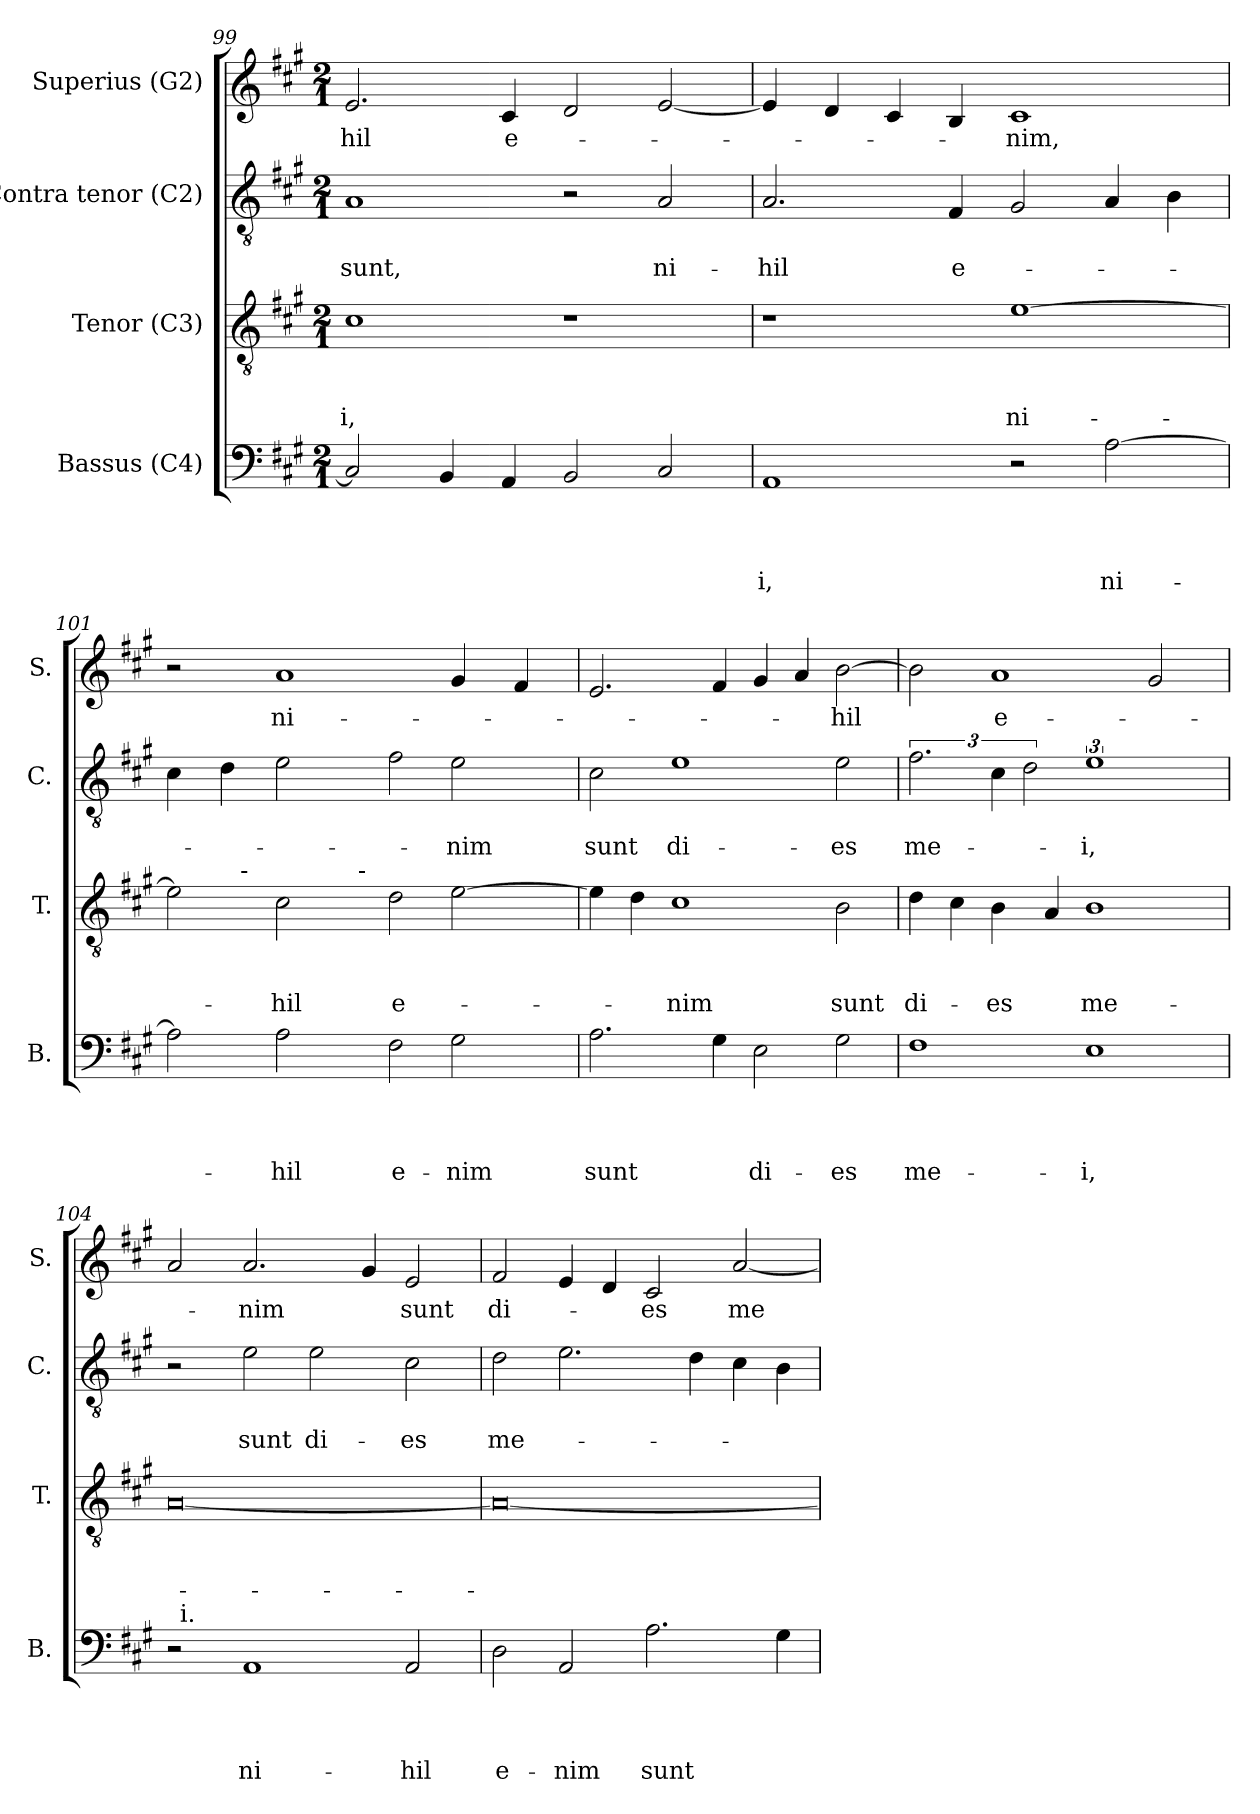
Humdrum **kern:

**kern	**text	**text	**text	**text	**kern	**text	**text	**text	**kern	**text	**text	**kern	**text
*part4	*part4	*part4	*part4	*part4	*part3	*part3	*part3	*part3	*part2	*part2	*part2	*part1	*part1
*staff4	*staff4	*staff4	*staff4	*staff4	*staff3	*staff3	*staff3	*staff3	*staff2	*staff2	*staff2	*staff1	*staff1
*I"Bassus (C4)	*	*	*	*	*I"Tenor (C3)	*	*	*	*I"Contra tenor (C2)	*	*	*I"Superius (G2)	*
*I'B.	*	*	*	*	*I'T.	*	*	*	*I'C.	*	*	*I'S.	*
*clefF4	*	*	*	*	*clefGv2	*	*	*	*clefGv2	*	*	*clefG2	*
*k[f#c#g#]	*	*	*	*	*k[f#c#g#]	*	*	*	*k[f#c#g#]	*	*	*k[f#c#g#]	*
*A:	*	*	*	*	*A:	*	*	*	*A:	*	*	*A:	*
*M2/1	*	*	*	*	*M2/1	*	*	*	*M2/1	*	*	*M2/1	*
=99	=99	=99	=99	=99	=99	=99	=99	=99	=99	=99	=99	=99	=99
!	!	!	!	!	!	!	!	!LO:LY:b	!	!	!LO:LY:b	!	!LO:LY:b
2C#/]	.	.	.	.	1c#	.	.	-i,	1A	.	sunt,	2.e/	-hil
4BB/	.	.	.	.	.	.	.	.	.	.	.	.	.
!	!	!	!	!	!	!	!	!	!	!	!	!	!LO:LY:b
4AA/	.	.	.	.	.	.	.	.	.	.	.	4c#/	e-
2BB/	.	.	.	.	1r	.	.	.	2r	.	.	2d/	.
!	!	!	!	!	!	!	!	!	!	!	!LO:LY:b	!	!
2C#/	.	.	.	.	.	.	.	.	2A/	.	ni-	[<2e/	.
=100	=100	=100	=100	=100	=100	=100	=100	=100	=100	=100	=100	=100	=100
!	!	!	!	!LO:LY:b	!	!	!	!	!	!	!LO:LY:b	!	!
1AA	.	.	.	-i,	1r	.	.	.	2.A/	.	-hil	4e/]	.
.	.	.	.	.	.	.	.	.	.	.	.	4d/	.
.	.	.	.	.	.	.	.	.	.	.	.	4c#/	.
!	!	!	!	!	!	!	!	!	!	!	!LO:LY:b	!	!
.	.	.	.	.	.	.	.	.	4F#/	.	e-	4B/	.
!	!	!	!	!	!	!	!	!LO:LY:b	!	!	!	!	!LO:LY:b
2r	.	.	.	.	[>1e	.	.	ni-	2G#/	.	.	1c#	-nim,
!	!	!	!	!LO:LY:b	!	!	!	!	!	!	!	!	!
[>2A\	.	.	.	ni-	.	.	.	.	4A/	.	.	.	.
.	.	.	.	.	.	.	.	.	4B\	.	.	.	.
!!LO:PB:g=z
=101	=101	=101	=101	=101	=101	=101	=101	=101	=101	=101	=101	=101	=101
*	*	*	*	*	*^	*	*	*	*	*	*	*	*
*	*	*	*	*	*	*^	*	*	*	*	*	*	*	*
2A\]	.	.	.	.	2e\]	6ryy	3%2ryy	.	.	.	4c#\	.	.	2r	.
.	.	.	.	.	.	12ryy	.	.	.	.	.	.	.	.	.
.	.	.	.	.	.	24ryy	.	.	.	.	4d\	.	.	.	.
.	.	.	.	.	.	96ryy	.	.	.	.	.	.	.	.	.
!	!	!	!	!	!	!LO:TX:a:t=-	!	!	!	!	!	!	!	!	!
.	.	.	.	.	.	3%2ryy	.	.	.	.	.	.	.	.	.
!	!	!	!	!LO:LY:b	!	!	!	!	!	!LO:LY:b	!	!	!	!	!LO:LY:b
2A\	.	.	.	-hil	2c#\	.	.	.	.	-hil	2e\	.	.	1a	ni-
.	.	.	.	.	.	.	6ryy	.	.	.	.	.	.	.	.
.	.	.	.	.	.	.	24.ryy	.	.	.	.	.	.	.	.
!	!	!	!	!	!	!	!LO:TX:a:t=-	!	!	!	!	!	!	!	!
.	.	.	.	.	.	.	3%2ryy	.	.	.	.	.	.	.	.
.	.	.	.	.	.	3%2ryy	.	.	.	.	.	.	.	.	.
!	!	!	!	!LO:LY:b	!	!	!	!	!	!LO:LY:b:rj	!	!	!	!	!
2F#\	.	.	.	e-	2d\	.	.	.	.	e-	2f#\	.	.	.	.
!	!	!	!	!LO:LY:b	!	!	!	!	!	!	!	!	!LO:LY:b	!	!
2G#\	.	.	.	-nim	[>2e\	.	.	.	.	.	2e\	.	-nim	4g#/	.
.	.	.	.	.	.	.	3ryy	.	.	.	.	.	.	.	.
.	.	.	.	.	.	3ryy	.	.	.	.	.	.	.	.	.
.	.	.	.	.	.	.	.	.	.	.	.	.	.	4f#/	.
.	.	.	.	.	.	.	12ryy	.	.	.	.	.	.	.	.
.	.	.	.	.	.	48.ryy	.	.	.	.	.	.	.	.	.
.	.	.	.	.	.	.	48ryy	.	.	.	.	.	.	.	.
=102	=102	=102	=102	=102	=102	=102	=102	=102	=102	=102	=102	=102	=102	=102	=102
!	!	!	!	!LO:LY:b	!	!	!	!	!	!	!	!	!LO:LY:b	!	!
*	*	*	*	*	*v	*v	*v	*	*	*	*	*	*	*	*
2.A\	.	.	.	sunt	4e\]	.	.	.	2c#\	.	sunt	2.e/	.
.	.	.	.	.	4d\	.	.	.	.	.	.	.	.
!	!	!	!	!	!	!	!	!LO:LY:b	!	!	!LO:LY:b	!	!
.	.	.	.	.	1c#	.	.	-nim	1e	.	di-	.	.
4G#\	.	.	.	.	.	.	.	.	.	.	.	4f#/	.
!	!	!	!	!LO:LY:b	!	!	!	!	!	!	!	!	!
2E\	.	.	.	di-	.	.	.	.	.	.	.	4g#/	.
.	.	.	.	.	.	.	.	.	.	.	.	4a/	.
!	!	!	!	!LO:LY:b	!	!	!	!LO:LY:b	!	!	!LO:LY:b	!	!LO:LY:b
2G#\	.	.	.	-es	2B\	.	.	sunt	2e\	.	-es	[>2b\	-hil
=103	=103	=103	=103	=103	=103	=103	=103	=103	=103	=103	=103	=103	=103
!	!	!	!	!LO:LY:b	!	!	!	!LO:LY:b	!	!	!LO:LY:b	!	!
1F#	.	.	.	me-	4d\	.	.	di-	3.f#\	.	me-	2b\]	.
.	.	.	.	.	4c#\	.	.	.	.	.	.	.	.
!	!	!	!	!	!	!	!	!LO:LY:b	!	!	!	!	!LO:LY:b:rj
.	.	.	.	.	4B\	.	.	-es	6c#\	.	.	1a	e-
.	.	.	.	.	.	.	.	.	3d\	.	.	.	.
.	.	.	.	.	4A/	.	.	.	.	.	.	.	.
!	!	!	!	!LO:LY:b	!	!	!	!LO:LY:b	!	!	!LO:LY:b	!	!
1E	.	.	.	-i,	1B	.	.	me-	3%2e	.	-i,	.	.
.	.	.	.	.	.	.	.	.	.	.	.	2g#/	.
.	.	.	.	.	.	.	.	.	3ryy	.	.	.	.
!!LO:LB:g=z
=104	=104	=104	=104	=104	=104	=104	=104	=104	=104	=104	=104	=104	=104
*^	*	*	*	*	*	*	*	*	*	*	*	*	*
2r	32ryy	.	.	.	.	[<0A	.	.	.	2r	.	.	2a/	.
!	!LO:TX:a:t=i.	!	!	!	!	!	!	!	!	!	!	!	!	!
.	1ryy	.	.	.	.	.	.	.	.	.	.	.	.	.
!	!	!	!	!	!LO:LY:b	!	!	!	!	!	!	!LO:LY:b	!	!LO:LY:b
1AA	.	.	.	.	ni-	.	.	.	.	2e\	.	sunt	2.a/	-nim
!	!	!	!	!	!	!	!	!	!	!	!	!LO:LY:b	!	!
.	.	.	.	.	.	.	.	.	.	2e\	.	di-	.	.
.	2ryy	.	.	.	.	.	.	.	.	.	.	.	.	.
.	.	.	.	.	.	.	.	.	.	.	.	.	4g#/	.
!	!	!	!	!	!LO:LY:b	!	!	!	!	!	!	!LO:LY:b	!	!LO:LY:b
2AA/	.	.	.	.	-hil	.	.	.	.	2c#\	.	-es	2e/	sunt
.	4...ryy	.	.	.	.	.	.	.	.	.	.	.	.	.
=105	=105	=105	=105	=105	=105	=105	=105	=105	=105	=105	=105	=105	=105	=105
!	!	!	!	!	!LO:LY:b	!	!	!	!	!	!	!LO:LY:b	!	!LO:LY:b
*v	*v	*	*	*	*	*	*	*	*	*	*	*	*	*
2D\	.	.	.	e-	0A_	.	.	.	2d\	.	me-	2f#/	di-
!	!	!	!	!LO:LY:b	!	!	!	!	!	!	!	!	!
2AA/	.	.	.	-nim	.	.	.	.	2.e\	.	.	4e/	.
.	.	.	.	.	.	.	.	.	.	.	.	4d/	.
!	!	!	!	!LO:LY:b	!	!	!	!	!	!	!	!	!LO:LY:b
2.A\	.	.	.	sunt	.	.	.	.	.	.	.	2c#/	-es
.	.	.	.	.	.	.	.	.	4d\	.	.	.	.
!	!	!	!	!	!	!	!	!	!	!	!	!	!LO:LY:b
.	.	.	.	.	.	.	.	.	4c#\	.	.	[<2a/	me-
4G#\	.	.	.	.	.	.	.	.	4B\	.	.	.	.
=	=	=	=	=	=	=	=	=	=	=	=	=	=
*-	*-	*-	*-	*-	*-	*-	*-	*-	*-	*-	*-	*-	*-
